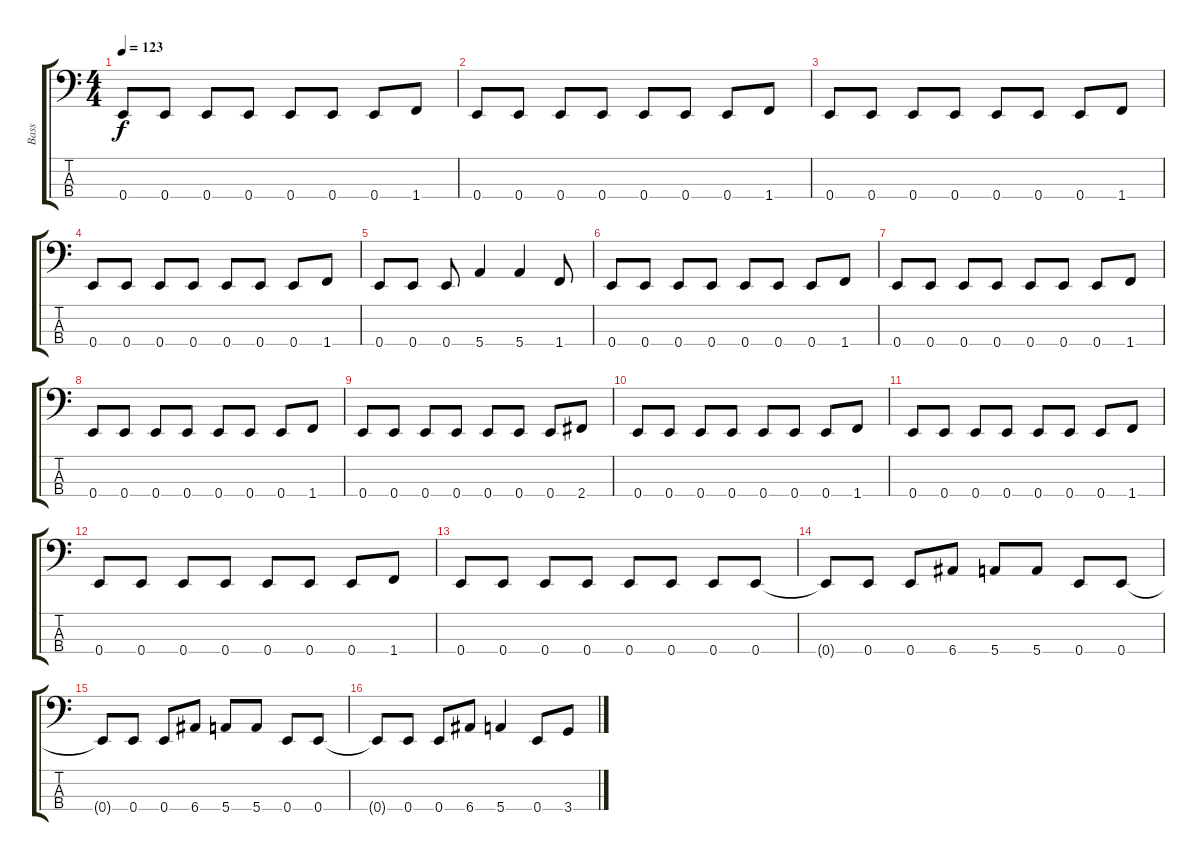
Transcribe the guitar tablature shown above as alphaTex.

\track ("Bass" "Bass") {instrument electricbasspick}
\staff {score tabs}
\tuning (G2 D2 A1 E1) {hide}
\ts (4 4)
\tempo 123
\clef f4
\ks c
0.4.8{dy f} 0.4.8 0.4.8 0.4.8 0.4.8 0.4.8 0.4.8 1.4.8 |
0.4.8 0.4.8 0.4.8 0.4.8 0.4.8 0.4.8 0.4.8 1.4.8 |
0.4.8 0.4.8 0.4.8 0.4.8 0.4.8 0.4.8 0.4.8 1.4.8 |
0.4.8 0.4.8 0.4.8 0.4.8 0.4.8 0.4.8 0.4.8 1.4.8 |
0.4.8 0.4.8 0.4.8 5.4.4 5.4.4 1.4.8 |
0.4.8 0.4.8 0.4.8 0.4.8 0.4.8 0.4.8 0.4.8 1.4.8 |
0.4.8 0.4.8 0.4.8 0.4.8 0.4.8 0.4.8 0.4.8 1.4.8 |
0.4.8 0.4.8 0.4.8 0.4.8 0.4.8 0.4.8 0.4.8 1.4.8 |
0.4.8 0.4.8 0.4.8 0.4.8 0.4.8 0.4.8 0.4.8 2.4.8 |
0.4.8 0.4.8 0.4.8 0.4.8 0.4.8 0.4.8 0.4.8 1.4.8 |
0.4.8 0.4.8 0.4.8 0.4.8 0.4.8 0.4.8 0.4.8 1.4.8 |
0.4.8 0.4.8 0.4.8 0.4.8 0.4.8 0.4.8 0.4.8 1.4.8 |
0.4.8 0.4.8 0.4.8 0.4.8 0.4.8 0.4.8 0.4.8 0.4.8 |
0.4{t}.8 0.4.8 0.4.8 6.4.8 5.4.8 5.4.8 0.4.8 0.4.8 |
0.4{t}.8 0.4.8 0.4.8 6.4.8 5.4.8 5.4.8 0.4.8 0.4.8 |
0.4{t}.8 0.4.8 0.4.8 6.4.8 5.4.4 0.4.8 3.4.8
